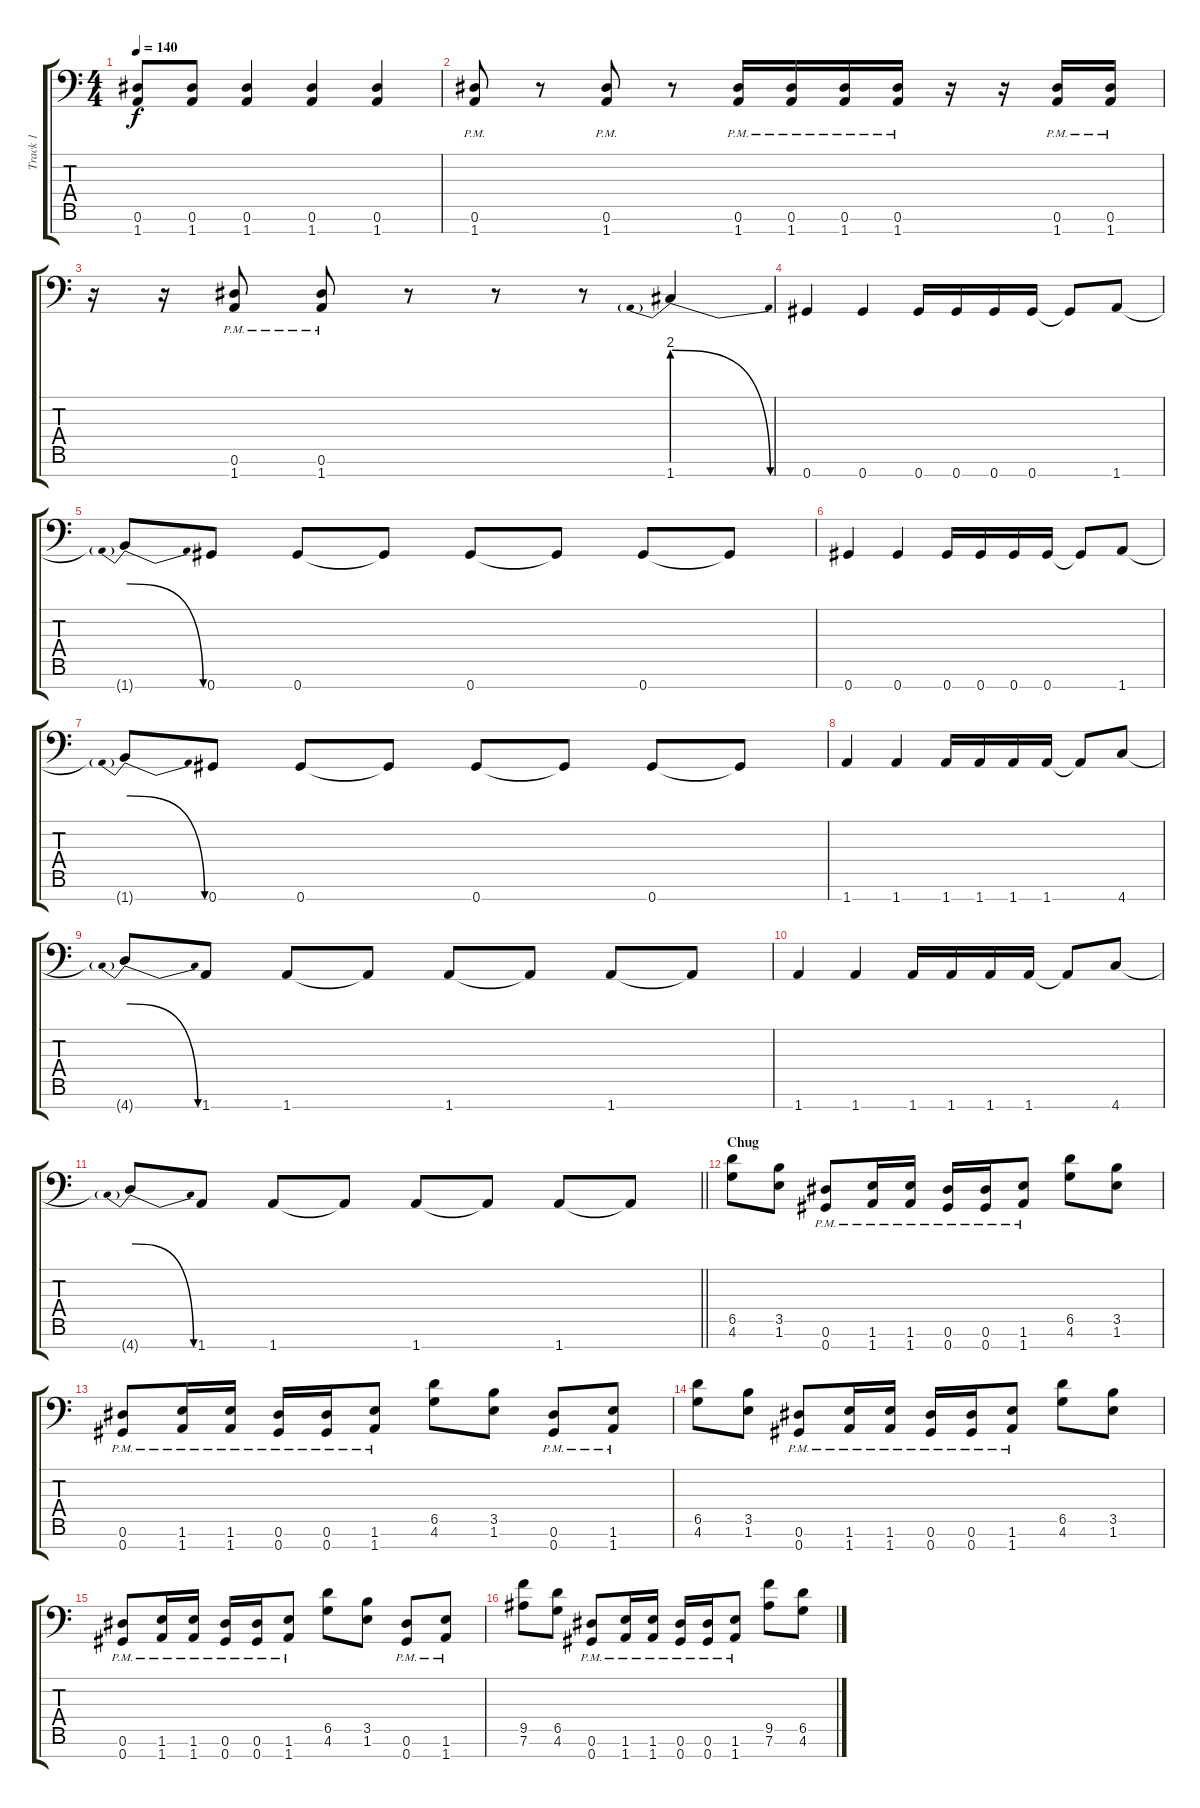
\track ("Track 1" "Track 1") {instrument distortionguitar}
\staff {score tabs}
\tuning (Eb4 Bb3 Gb3 Db3 Ab2 Eb2 Ab1) {hide}
\ts (4 4)
\tempo 140
\clef f4
\ks c
(0.6{t} 1.7{t}).8{dy f} (0.6 1.7).8 (0.6 1.7).4 (0.6 1.7).4 (0.6 1.7).4 |
(0.6{pm} 1.7{pm}).8 r.8 (0.6{pm} 1.7{pm}).8 r.8 (0.6{pm} 1.7{pm}).16 (0.6{pm} 1.7{pm}).16 (0.6{pm} 1.7{pm}).16 (0.6{pm} 1.7{pm}).16 r.16 r.16 (0.6{pm} 1.7{pm}).16 (0.6{pm} 1.7{pm}).16 |
r.16 r.16 (0.6{pm} 1.7{pm}).8 (0.6{pm} 1.7{pm}).8 r.8 r.8 r.8 1.7{be (prebendrelease 0 8 60 0)}.4 |
0.7.4 0.7.4 0.7.16 0.7.16 0.7.16 0.7.16 0.7{t}.8 1.7.8 |
1.7{be (prebendrelease 0 4 60 0) t}.8 0.7.8 0.7.8 0.7{t}.8 0.7.8 0.7{t}.8 0.7.8 0.7{t}.8 |
0.7.4 0.7.4 0.7.16 0.7.16 0.7.16 0.7.16 0.7{t}.8 1.7.8 |
1.7{be (prebendrelease 0 4 60 0) t}.8 0.7.8 0.7.8 0.7{t}.8 0.7.8 0.7{t}.8 0.7.8 0.7{t}.8 |
1.7.4 1.7.4 1.7.16 1.7.16 1.7.16 1.7.16 1.7{t}.8 4.7.8 |
4.7{be (prebendrelease 0 4 60 0) t}.8 1.7.8 1.7.8 1.7{t}.8 1.7.8 1.7{t}.8 1.7.8 1.7{t}.8 |
1.7.4 1.7.4 1.7.16 1.7.16 1.7.16 1.7.16 1.7{t}.8 4.7.8 |
\barLineRight lightlight
4.7{be (prebendrelease 0 4 60 0) t}.8 1.7.8 1.7.8 1.7{t}.8 1.7.8 1.7{t}.8 1.7.8 1.7{t}.8 |
\section ("" "Chug")
(6.5 4.6).8 (3.5 1.6).8 (0.6{pm} 0.7{pm}).8 (1.6{pm} 1.7{pm}).16 (1.6{pm} 1.7{pm}).16 (0.6{pm} 0.7{pm}).16 (0.6{pm} 0.7{pm}).16 (1.6{pm} 1.7{pm}).8 (6.5 4.6).8 (3.5 1.6).8 |
(0.6{pm} 0.7{pm}).8 (1.6{pm} 1.7{pm}).16 (1.6{pm} 1.7{pm}).16 (0.6{pm} 0.7{pm}).16 (0.6{pm} 0.7{pm}).16 (1.6{pm} 1.7{pm}).8 (6.5 4.6).8 (3.5 1.6).8 (0.6{pm} 0.7{pm}).8 (1.6{pm} 1.7{pm}).8 |
(6.5 4.6).8 (3.5 1.6).8 (0.6{pm} 0.7{pm}).8 (1.6{pm} 1.7{pm}).16 (1.6{pm} 1.7{pm}).16 (0.6{pm} 0.7{pm}).16 (0.6{pm} 0.7{pm}).16 (1.6{pm} 1.7{pm}).8 (6.5 4.6).8 (3.5 1.6).8 |
(0.6{pm} 0.7{pm}).8 (1.6{pm} 1.7{pm}).16 (1.6{pm} 1.7{pm}).16 (0.6{pm} 0.7{pm}).16 (0.6{pm} 0.7{pm}).16 (1.6{pm} 1.7{pm}).8 (6.5 4.6).8 (3.5 1.6).8 (0.6{pm} 0.7{pm}).8 (1.6{pm} 1.7{pm}).8 |
(9.5 7.6).8 (6.5 4.6).8 (0.6{pm} 0.7{pm}).8 (1.6{pm} 1.7{pm}).16 (1.6{pm} 1.7{pm}).16 (0.6{pm} 0.7{pm}).16 (0.6{pm} 0.7{pm}).16 (1.6{pm} 1.7{pm}).8 (9.5 7.6).8 (6.5 4.6).8
